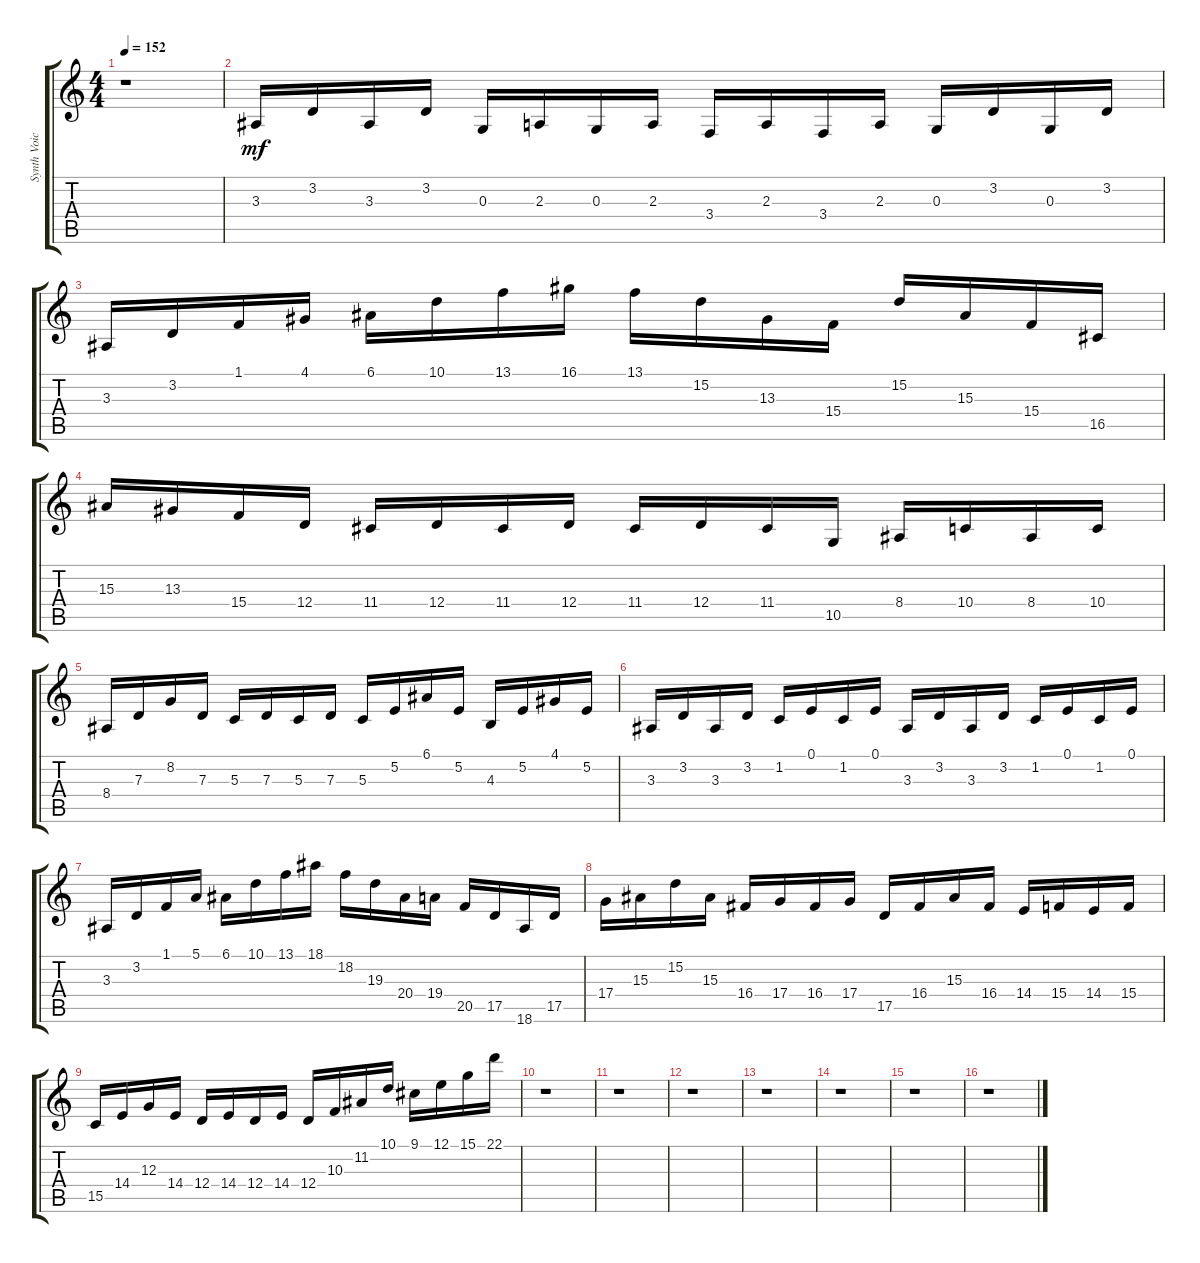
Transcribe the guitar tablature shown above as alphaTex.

\track ("Synth Voice         " "Synth Voic") {instrument synthvoice}
\staff {score tabs}
\tuning (E4 B3 G3 D3 A2 E2) {hide}
\ts (4 4)
\tempo 152
\clef g2
\ks c
r.1{dy mf instrument synthvoice} |
3.3.16 3.2.16 3.3.16 3.2.16 0.3.16 2.3.16 0.3.16 2.3.16 3.4.16 2.3.16 3.4.16 2.3.16 0.3.16 3.2.16 0.3.16 3.2.16 |
3.3.16 3.2.16 1.1.16 4.1.16 6.1.16 10.1.16 13.1.16 16.1.16 13.1.16 15.2.16 13.3.16 15.4.16 15.2.16 15.3.16 15.4.16 16.5.16 |
15.3.16 13.3.16 15.4.16 12.4.16 11.4.16 12.4.16 11.4.16 12.4.16 11.4.16 12.4.16 11.4.16 10.5.16 8.4.16 10.4.16 8.4.16 10.4.16 |
8.4.16 7.3.16 8.2.16 7.3.16 5.3.16 7.3.16 5.3.16 7.3.16 5.3.16 5.2.16 6.1.16 5.2.16 4.3.16 5.2.16 4.1.16 5.2.16 |
3.3.16 3.2.16 3.3.16 3.2.16 1.2.16 0.1.16 1.2.16 0.1.16 3.3.16 3.2.16 3.3.16 3.2.16 1.2.16 0.1.16 1.2.16 0.1.16 |
3.3.16 3.2.16 1.1.16 5.1.16 6.1.16 10.1.16 13.1.16 18.1.16 18.2.16 19.3.16 20.4.16 19.4.16 20.5.16 17.5.16 18.6.16 17.5.16 |
17.4.16 15.3.16 15.2.16 15.3.16 16.4.16 17.4.16 16.4.16 17.4.16 17.5.16 16.4.16 15.3.16 16.4.16 14.4.16 15.4.16 14.4.16 15.4.16 |
15.5.16 14.4.16 12.3.16 14.4.16 12.4.16 14.4.16 12.4.16 14.4.16 12.4.16 10.3.16 11.2.16 10.1.16 9.1.16 12.1.16 15.1.16 22.1.16 |
r.1 |
r.1 |
r.1 |
r.1 |
r.1 |
r.1 |
r.1
